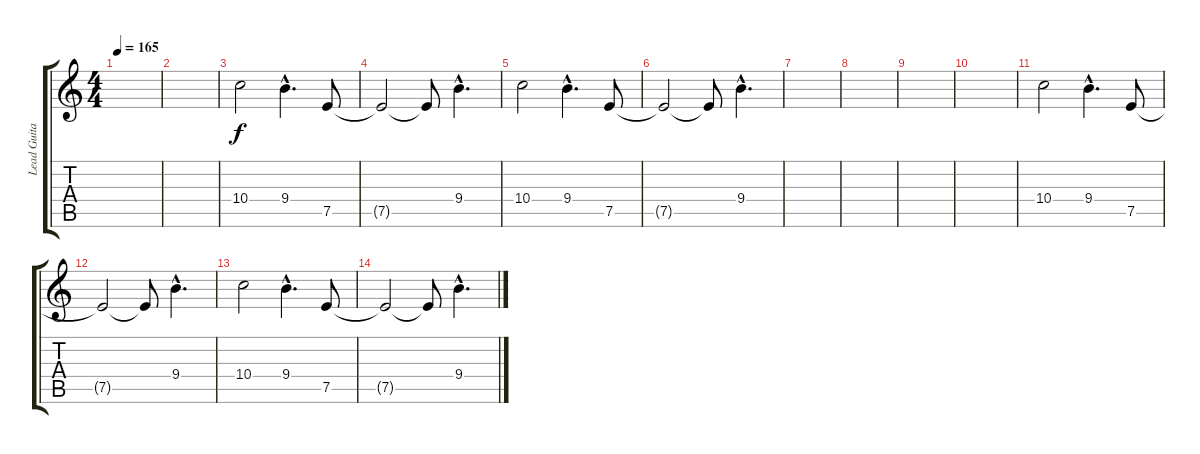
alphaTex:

\track ("Lead Guitar I" "Lead Guita") {instrument distortionguitar}
\staff {score tabs}
\tuning (E4 B3 G3 D3 A2 E2) {hide}
\ts (4 4)
\tempo 165
\clef g2
\ks c
|
|
10.4.2 9.4{hac}.4{d} 7.5.8 |
7.5{t}.2 7.5{t}.8 9.4{hac}.4{d} |
10.4.2 9.4{hac}.4{d} 7.5.8 |
7.5{t}.2 7.5{t}.8 9.4{hac}.4{d} |
|
|
|
|
10.4.2 9.4{hac}.4{d} 7.5.8 |
7.5{t}.2 7.5{t}.8 9.4{hac}.4{d} |
10.4.2 9.4{hac}.4{d} 7.5.8 |
7.5{t}.2 7.5{t}.8 9.4{hac}.4{d}
